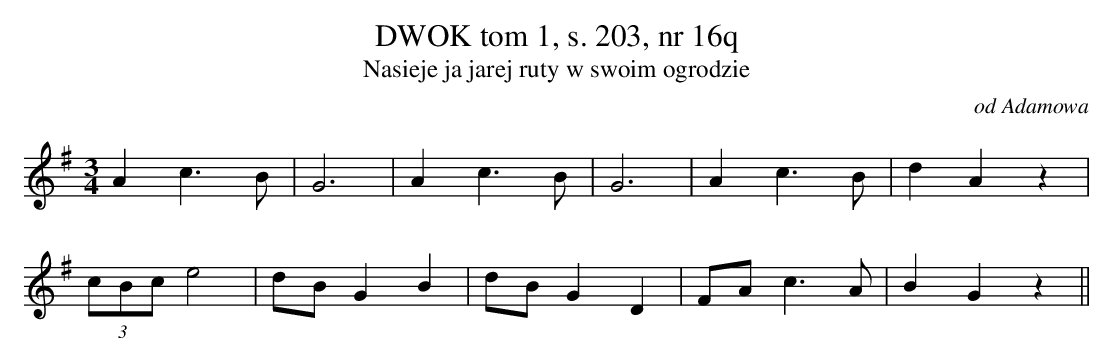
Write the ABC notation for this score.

X:1
T:DWOK tom 1, s. 203, nr 16q
T:Nasieje ja jarej ruty w swoim ogrodzie
O:od Adamowa
M:3/4
L:1/8
K:G
A2c3B | G6 | A2c3B | G6 | A2c3B | d2A2z2 |
(3cBce4 | dBG2B2 | dBG2D2 | FAc3A | B2G2z2||
